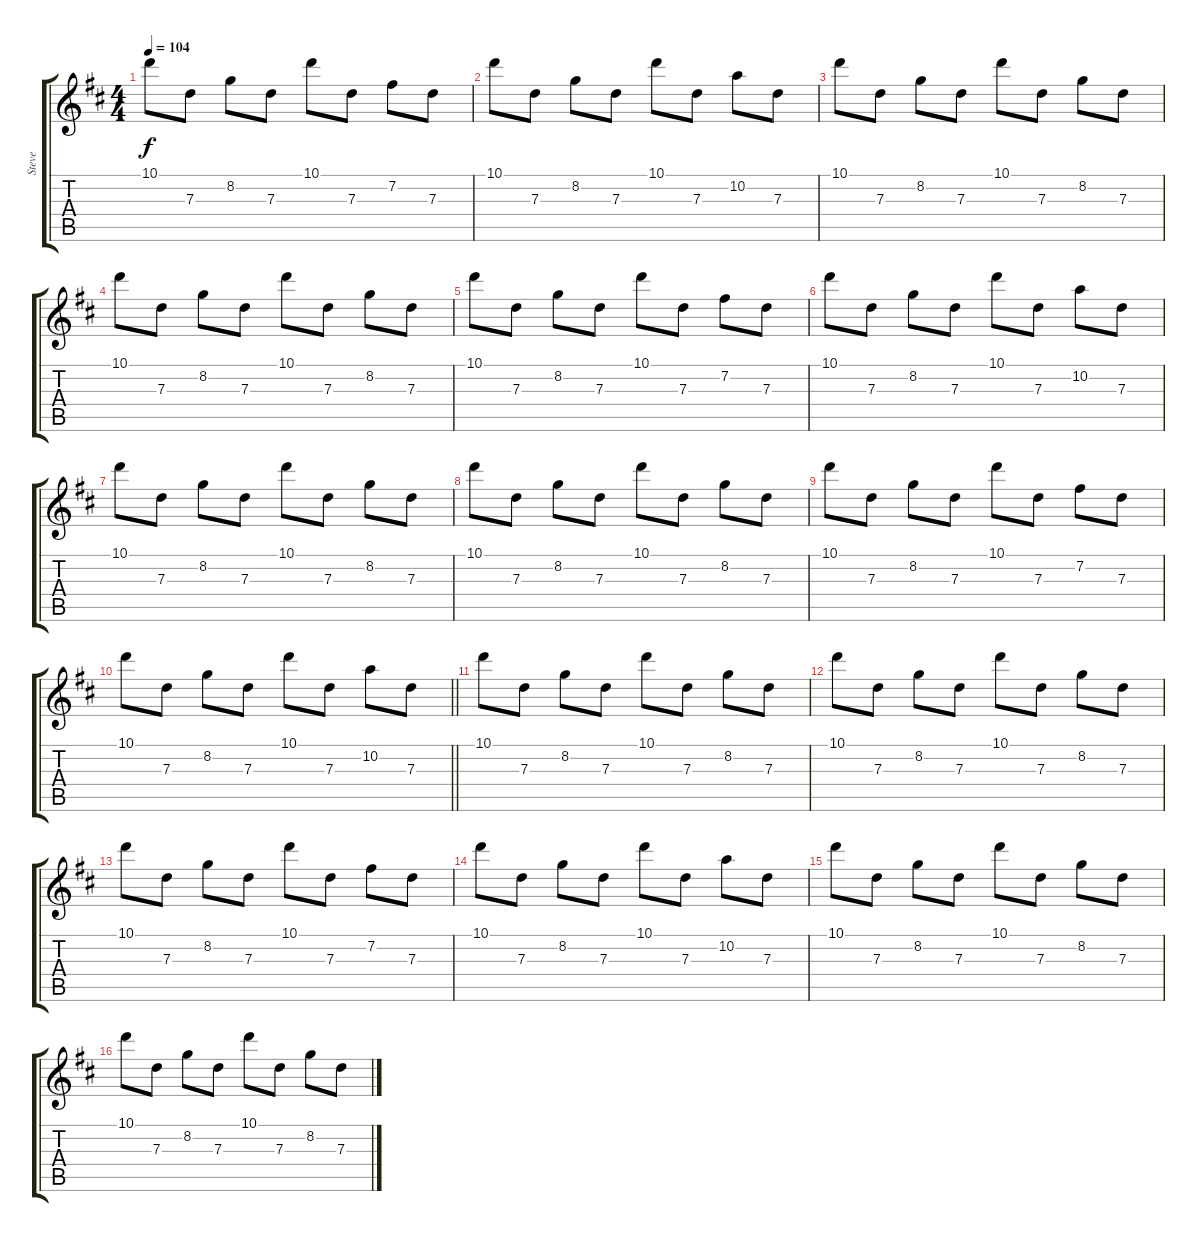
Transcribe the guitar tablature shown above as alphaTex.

\track ("Steve" "Steve") {instrument distortionguitar}
\staff {score tabs}
\tuning (E4 B3 G3 D3 A2 E2) {hide}
\ts (4 4)
\tempo 104
\clef g2
\ks d
10.1.8{dy f} 7.3.8 8.2.8 7.3.8 10.1.8 7.3.8 7.2.8 7.3.8 |
10.1.8 7.3.8 8.2.8 7.3.8 10.1.8 7.3.8 10.2.8 7.3.8 |
10.1.8 7.3.8 8.2.8 7.3.8 10.1.8 7.3.8 8.2.8 7.3.8 |
10.1.8 7.3.8 8.2.8 7.3.8 10.1.8 7.3.8 8.2.8 7.3.8 |
10.1.8 7.3.8 8.2.8 7.3.8 10.1.8 7.3.8 7.2.8 7.3.8 |
10.1.8 7.3.8 8.2.8 7.3.8 10.1.8 7.3.8 10.2.8 7.3.8 |
10.1.8 7.3.8 8.2.8 7.3.8 10.1.8 7.3.8 8.2.8 7.3.8 |
10.1.8 7.3.8 8.2.8 7.3.8 10.1.8 7.3.8 8.2.8 7.3.8 |
10.1.8 7.3.8 8.2.8 7.3.8 10.1.8 7.3.8 7.2.8 7.3.8 |
\barLineRight lightlight
10.1.8 7.3.8 8.2.8 7.3.8 10.1.8 7.3.8 10.2.8 7.3.8 |
10.1.8 7.3.8 8.2.8 7.3.8 10.1.8 7.3.8 8.2.8 7.3.8 |
10.1.8 7.3.8 8.2.8 7.3.8 10.1.8 7.3.8 8.2.8 7.3.8 |
10.1.8 7.3.8 8.2.8 7.3.8 10.1.8 7.3.8 7.2.8 7.3.8 |
10.1.8 7.3.8 8.2.8 7.3.8 10.1.8 7.3.8 10.2.8 7.3.8 |
10.1.8 7.3.8 8.2.8 7.3.8 10.1.8 7.3.8 8.2.8 7.3.8 |
10.1.8 7.3.8 8.2.8 7.3.8 10.1.8 7.3.8 8.2.8 7.3.8
